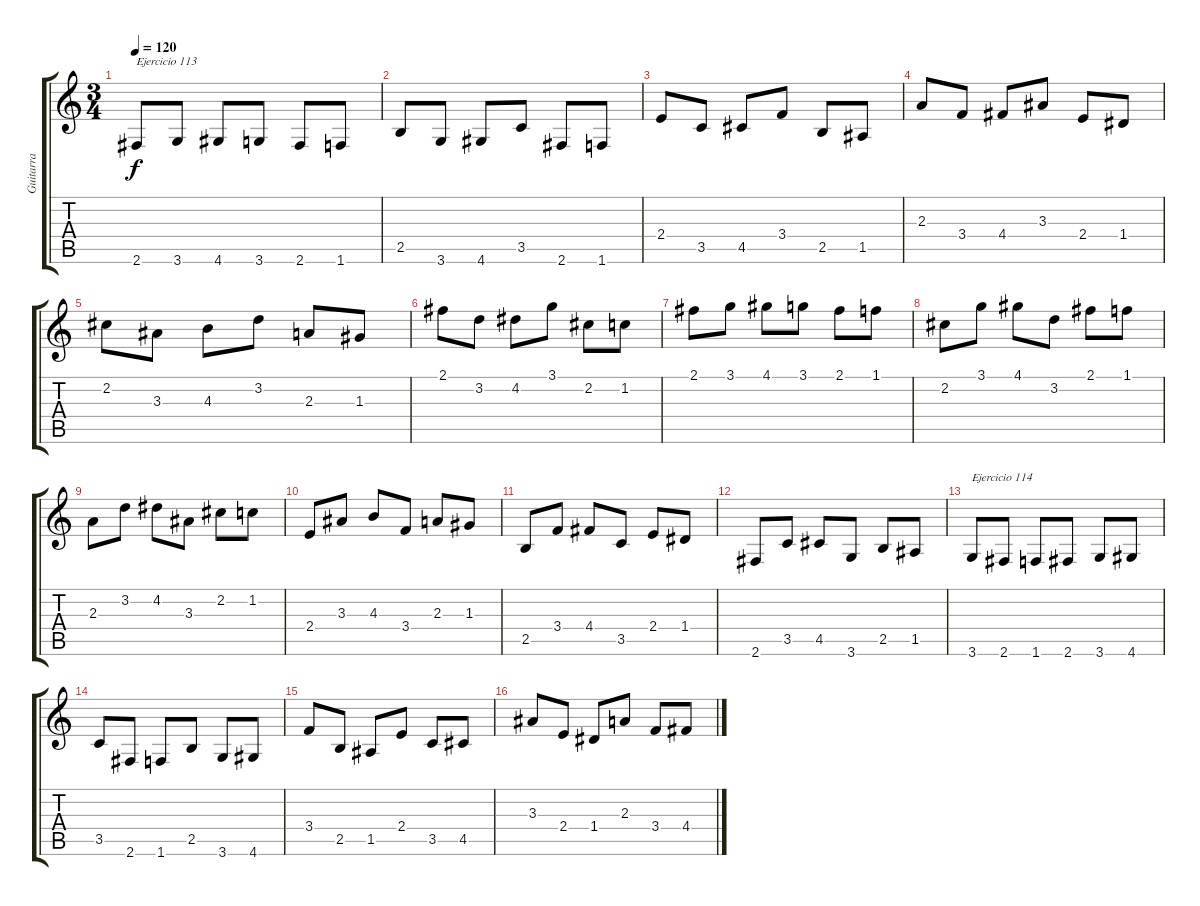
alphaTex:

\track ("Guitarra" "Guitarra") {instrument acousticguitarnylon}
\staff {score tabs}
\tuning (E4 B3 G3 D3 A2 E2) {hide}
\ts (3 4)
\tempo 120
\clef g2
\ks c
2.6.8{txt "Ejercicio 113" dy f} 3.6.8 4.6.8 3.6.8 2.6.8 1.6.8 |
2.5.8 3.6.8 4.6.8 3.5.8 2.6.8 1.6.8 |
2.4.8 3.5.8 4.5.8 3.4.8 2.5.8 1.5.8 |
2.3.8 3.4.8 4.4.8 3.3.8 2.4.8 1.4.8 |
2.2.8 3.3.8 4.3.8 3.2.8 2.3.8 1.3.8 |
2.1.8 3.2.8 4.2.8 3.1.8 2.2.8 1.2.8 |
2.1.8 3.1.8 4.1.8 3.1.8 2.1.8 1.1.8 |
2.2.8 3.1.8 4.1.8 3.2.8 2.1.8 1.1.8 |
2.3.8 3.2.8 4.2.8 3.3.8 2.2.8 1.2.8 |
2.4.8 3.3.8 4.3.8 3.4.8 2.3.8 1.3.8 |
2.5.8 3.4.8 4.4.8 3.5.8 2.4.8 1.4.8 |
2.6.8 3.5.8 4.5.8 3.6.8 2.5.8 1.5.8 |
3.6.8{txt "Ejercicio 114"} 2.6.8 1.6.8 2.6.8 3.6.8 4.6.8 |
3.5.8 2.6.8 1.6.8 2.5.8 3.6.8 4.6.8 |
3.4.8 2.5.8 1.5.8 2.4.8 3.5.8 4.5.8 |
3.3.8 2.4.8 1.4.8 2.3.8 3.4.8 4.4.8
